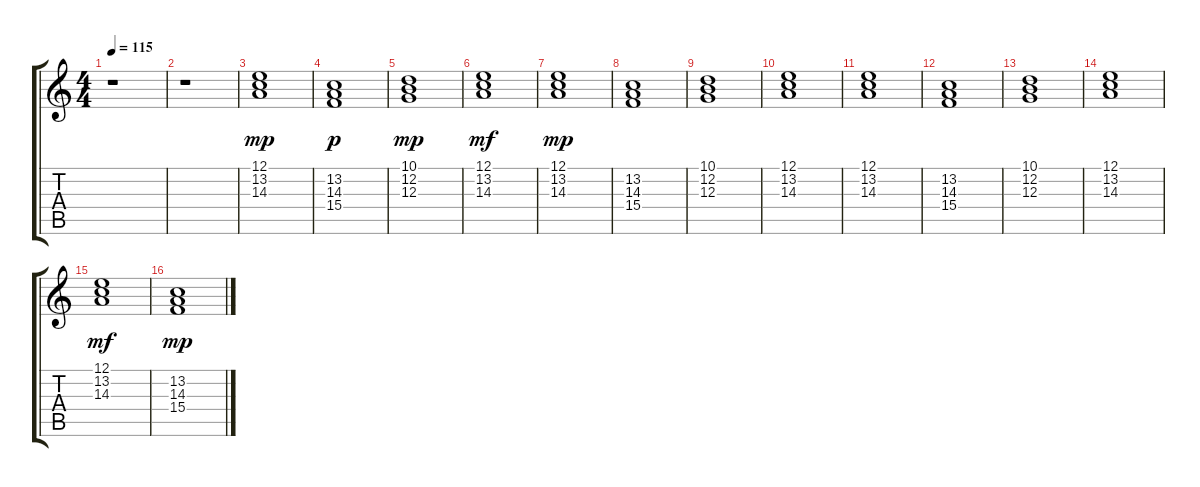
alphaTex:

\track "" {instrument stringensemble1}
\staff {score tabs}
\tuning (E4 B3 G3 D3 A2 E2) {hide}
\ts (4 4)
\tempo 115
\clef g2
\ks c
r.1{dy mp} |
r.1 |
(12.1 13.2 14.3).1 |
(13.2 14.3 15.4).1{dy p} |
(10.1 12.2 12.3).1{dy mp} |
(12.1 13.2 14.3).1{dy mf} |
(12.1 13.2 14.3).1{dy mp} |
(13.2 14.3 15.4).1 |
(10.1 12.2 12.3).1 |
(12.1 13.2 14.3).1 |
(12.1 13.2 14.3).1 |
(13.2 14.3 15.4).1 |
(10.1 12.2 12.3).1 |
(12.1 13.2 14.3).1 |
(12.1 13.2 14.3).1{dy mf} |
(13.2 14.3 15.4).1{dy mp}
